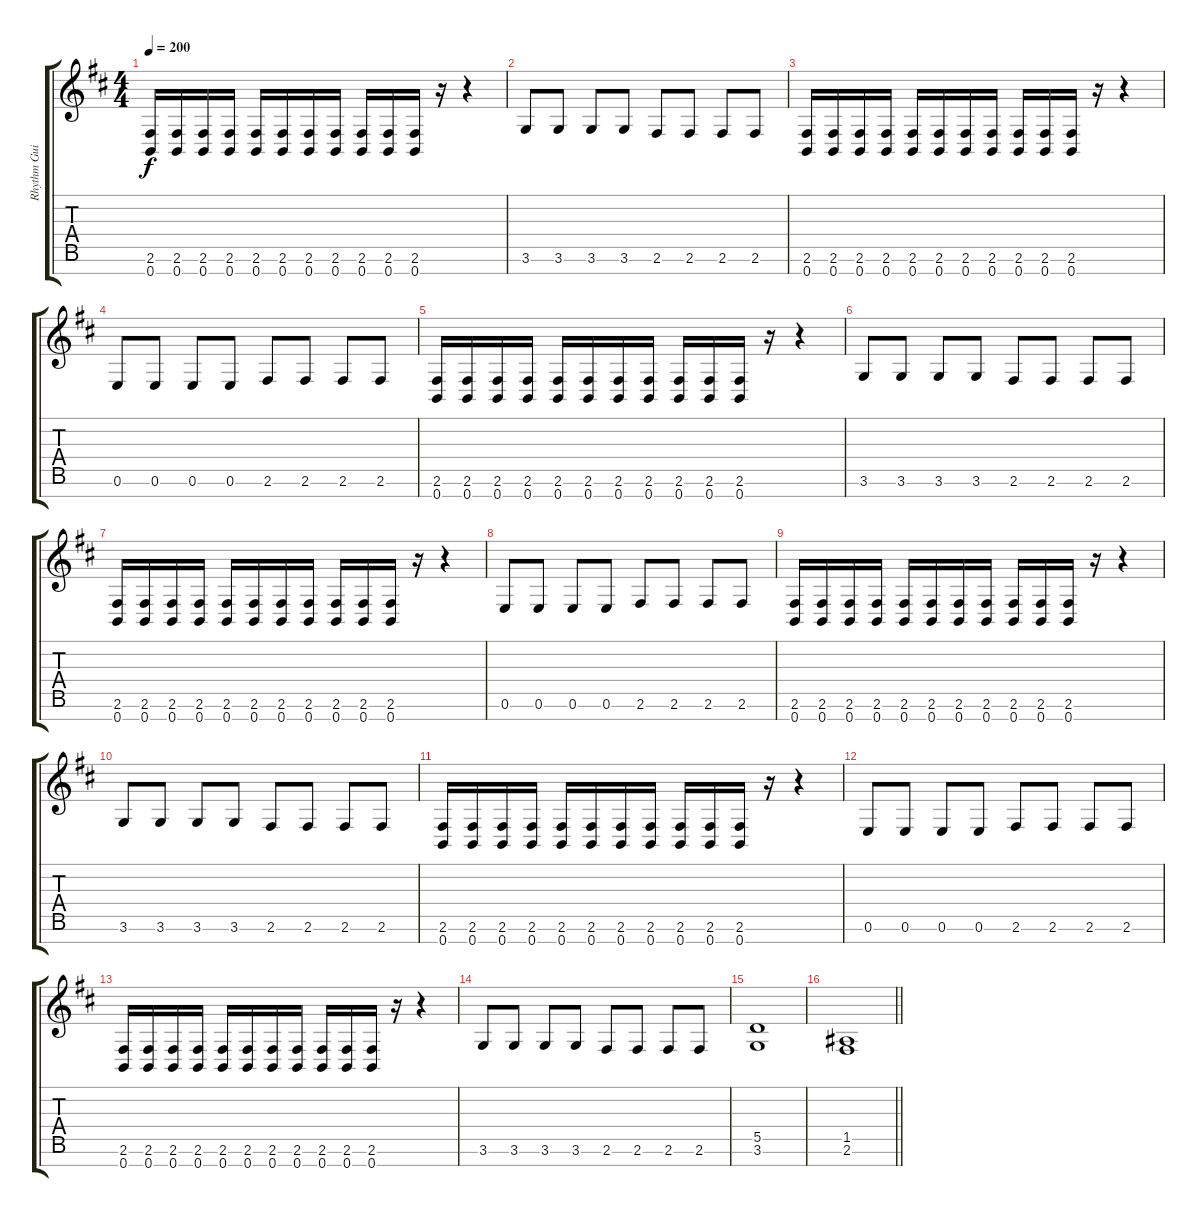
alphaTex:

\track ("Rhythm Guitar 1" "Rhythm Gui") {instrument distortionguitar}
\staff {score tabs}
\tuning (E4 B3 G3 D3 A2 E2 B1) {hide}
\ts (4 4)
\tempo 200
\clef g2
\ks bminor
(2.6 0.7).16{dy f} (2.6 0.7).16 (2.6 0.7).16 (2.6 0.7).16 (2.6 0.7).16 (2.6 0.7).16 (2.6 0.7).16 (2.6 0.7).16 (2.6 0.7).16 (2.6 0.7).16 (2.6 0.7).16 r.16 r.4 |
3.6.8 3.6.8 3.6.8 3.6.8 2.6.8 2.6.8 2.6.8 2.6.8 |
(2.6 0.7).16 (2.6 0.7).16 (2.6 0.7).16 (2.6 0.7).16 (2.6 0.7).16 (2.6 0.7).16 (2.6 0.7).16 (2.6 0.7).16 (2.6 0.7).16 (2.6 0.7).16 (2.6 0.7).16 r.16 r.4 |
0.6.8 0.6.8 0.6.8 0.6.8 2.6.8 2.6.8 2.6.8 2.6.8 |
(2.6 0.7).16 (2.6 0.7).16 (2.6 0.7).16 (2.6 0.7).16 (2.6 0.7).16 (2.6 0.7).16 (2.6 0.7).16 (2.6 0.7).16 (2.6 0.7).16 (2.6 0.7).16 (2.6 0.7).16 r.16 r.4 |
3.6.8 3.6.8 3.6.8 3.6.8 2.6.8 2.6.8 2.6.8 2.6.8 |
(2.6 0.7).16 (2.6 0.7).16 (2.6 0.7).16 (2.6 0.7).16 (2.6 0.7).16 (2.6 0.7).16 (2.6 0.7).16 (2.6 0.7).16 (2.6 0.7).16 (2.6 0.7).16 (2.6 0.7).16 r.16 r.4 |
0.6.8 0.6.8 0.6.8 0.6.8 2.6.8 2.6.8 2.6.8 2.6.8 |
(2.6 0.7).16 (2.6 0.7).16 (2.6 0.7).16 (2.6 0.7).16 (2.6 0.7).16 (2.6 0.7).16 (2.6 0.7).16 (2.6 0.7).16 (2.6 0.7).16 (2.6 0.7).16 (2.6 0.7).16 r.16 r.4 |
3.6.8 3.6.8 3.6.8 3.6.8 2.6.8 2.6.8 2.6.8 2.6.8 |
(2.6 0.7).16 (2.6 0.7).16 (2.6 0.7).16 (2.6 0.7).16 (2.6 0.7).16 (2.6 0.7).16 (2.6 0.7).16 (2.6 0.7).16 (2.6 0.7).16 (2.6 0.7).16 (2.6 0.7).16 r.16 r.4 |
0.6.8 0.6.8 0.6.8 0.6.8 2.6.8 2.6.8 2.6.8 2.6.8 |
(2.6 0.7).16 (2.6 0.7).16 (2.6 0.7).16 (2.6 0.7).16 (2.6 0.7).16 (2.6 0.7).16 (2.6 0.7).16 (2.6 0.7).16 (2.6 0.7).16 (2.6 0.7).16 (2.6 0.7).16 r.16 r.4 |
3.6.8 3.6.8 3.6.8 3.6.8 2.6.8 2.6.8 2.6.8 2.6.8 |
(5.5 3.6).1 |
\barLineRight lightlight
(1.5 2.6).1
